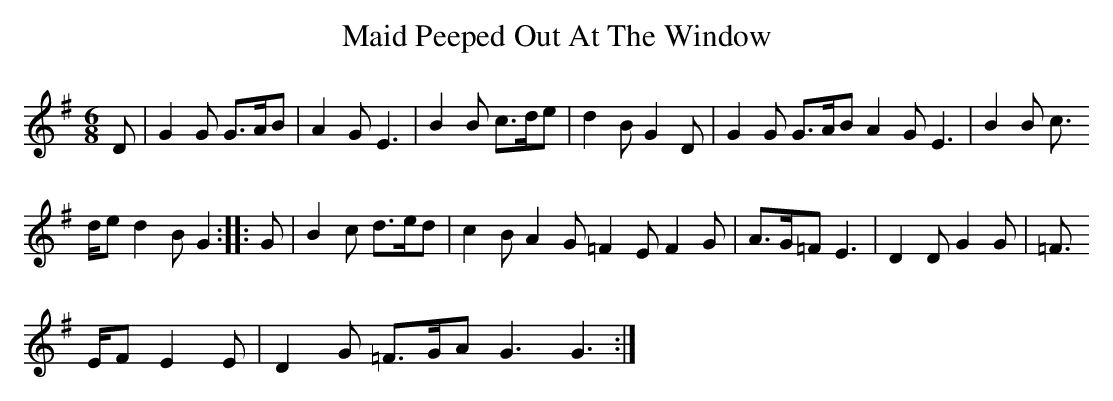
X:1
T:Maid Peeped Out At The Window
M:6/8
L:1/8
K:G
D| G2 G G>AB| A2 G E3| B2 B c>de | d2 B G2 D| G2 G G>AB A2 G E3| B2 B c>
de d2 B G2::G |B2 c d>ed| c2 B A2 G =F2 E F2 G| A>G=F E3| D2 D G2 G |=F>
EF E2 E| D2 G =F>GA G3 G3:|
